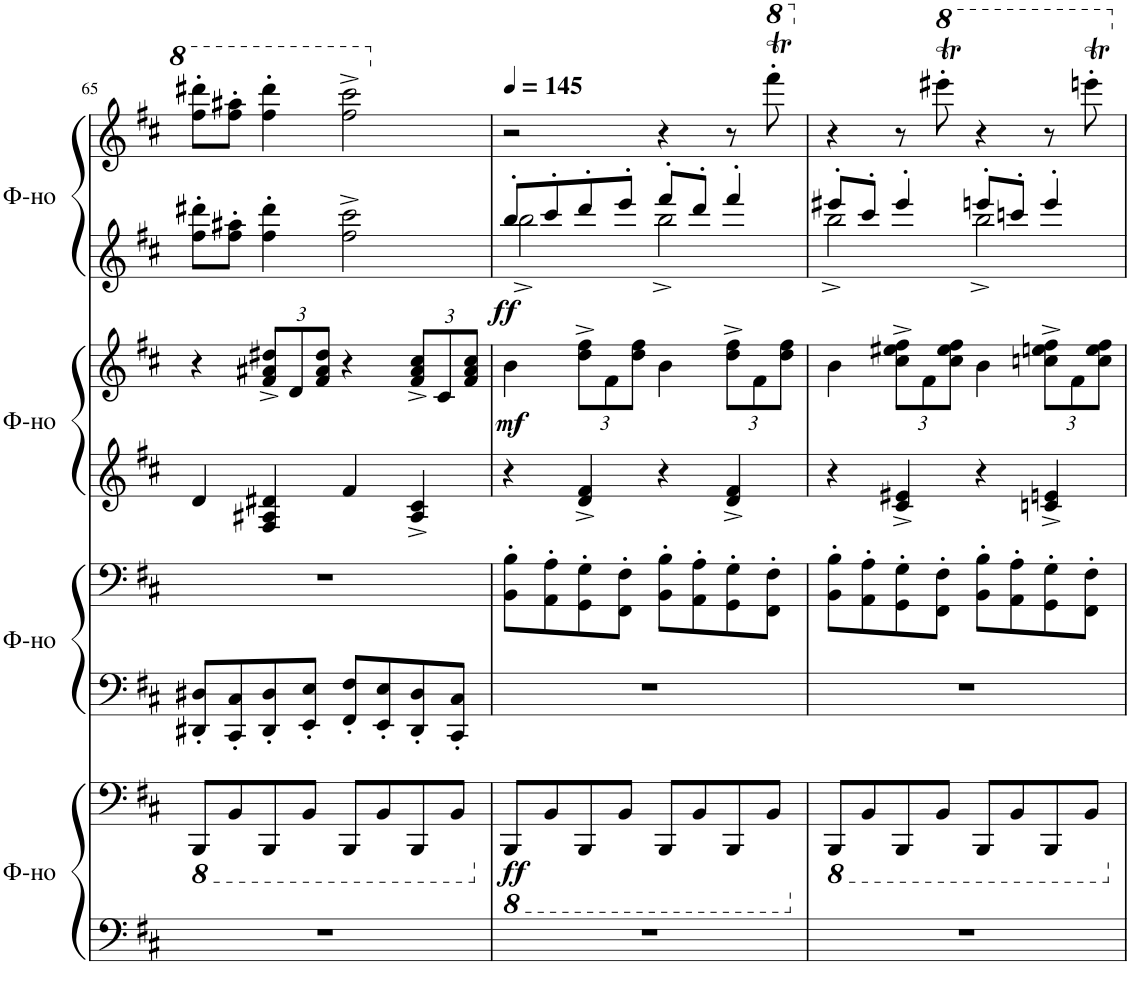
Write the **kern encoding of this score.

**kern	**kern	**dynam	**kern	**kern	**kern	**kern	**dynam	**kern	**kern	**dynam
*part4	*part4	*part4	*part3	*part3	*part2	*part2	*part2	*part1	*part1	*part1
*staff8	*staff7	*staff7/8	*staff6	*staff5	*staff4	*staff3	*staff3/4	*staff2	*staff1	*staff1/2
*I"Фортепиано	*	*	*I"Фортепиано	*	*I"Фортепиано	*	*	*I"Фортепиано	*	*
!!LO:PB:g=z
*clefF4	*clefF4	*	*clefF4	*clefF4	*clefG2	*clefG2	*	*clefG2	*clefG2	*
*k[f#c#]	*k[f#c#]	*	*k[f#c#]	*k[f#c#]	*k[f#c#]	*k[f#c#]	*	*k[f#c#]	*k[f#c#]	*
*M4/4	*M4/4	*	*M4/4	*M4/4	*M4/4	*M4/4	*	*M4/4	*M4/4	*
*met(c)	*met(c)	*	*met(c)	*met(c)	*met(c)	*met(c)	*	*met(c)	*met(c)	*
*	*8ba	*	*	*	*	*	*	*	*	*
=65	=65	=65	=65	=65	=65	=65	=65	=65	=65	=65
1r	8BBBB/L	.	8DD#X/' 8D#X/'L	1r	4d/	4r	.	8ff#\' 8ddd#X\'L	8fff#\' 8dddd#X\'L	.
.	8BBB/	.	8CC#/' 8C#/'	.	.	.	.	8ff#\' 8aa#X\'J	8fff#\' 8aaa#X\'J	.
*	*	*	*	*	*	*Xbrackettup	*	*	*	*
.	8BBBB/	.	8DD#/' 8D#/'	.	4F#/ 4A#X/ 4d#X/	12f#/^ 12a#X/^ 12dd#X/^L	.	4ff#\' 4ddd#\'	4fff#\' 4dddd#\'	.
.	.	.	.	.	.	12d/	.	.	.	.
.	8BBB/J	.	8EE/' 8E/'J	.	.	.	.	.	.	.
.	.	.	.	.	.	12f#/ 12a#/ 12dd#/J	.	.	.	.
.	8BBBB/L	.	8FF#/' 8F#/'L	.	4f#/	4r	.	2ff#\^ 2ccc#\^	2fff#\^ 2cccc#\^	.
.	8BBB/	.	8EE/' 8E/'	.	.	.	.	.	.	.
.	8BBBB/	.	8DD#/' 8D#/'	.	4A#/^ 4c#/^	12f#/^ 12a#/^ 12cc#/^L	.	.	.	.
.	.	.	.	.	.	12c#/	.	.	.	.
.	8BBB/J	.	8CC#/' 8C#/'J	.	.	.	.	.	.	.
.	.	.	.	.	.	12f#/ 12a#/ 12cc#/J	.	.	.	.
=66	=66	=66	=66	=66	=66	=66	=66	=66	=66	=66
*	*X8ba	*	*	*	*	*	*	*	*	*
*	*8ba	*	*	*	*	*	*	*	*	*
*	*	*	*	*	*	*	*	*	*MM145	*
*	*	*	*	*	*	*	*	*^	*	*
!	!	!LO:DY:b	!	!	!	!	!LO:DY:b	!	!	!	!LO:DY:b=2
1r	8BBBB/L	ff	1r	8BB\' 8B\'L	4r	4b\	mf	8bb'/L	2bb^\	2r	ff
.	8BBB/	.	.	8AA\' 8A\'	.	.	.	8ccc#'/	.	.	.
.	8BBBB/	.	.	8GG\' 8G\'	4d/^ 4f#/^	12dd\^ 12ff#\^L	.	8ddd'/	.	.	.
.	.	.	.	.	.	12f#\	.	.	.	.	.
.	8BBB/J	.	.	8FF#\' 8F#\'J	.	.	.	8eee'/J	.	.	.
.	.	.	.	.	.	12dd\ 12ff#\J	.	.	.	.	.
.	8BBBB/L	.	.	8BB\' 8B\'L	4r	4b\	.	8fff#'/L	2bb^\	4r	.
.	8BBB/	.	.	8AA\' 8A\'	.	.	.	8ddd'/J	.	.	.
.	8BBBB/	.	.	8GG\' 8G\'	4d/^ 4f#/^	12dd\^ 12ff#\^L	.	4fff#'/	.	8r	.
.	.	.	.	.	.	12f#\	.	.	.	.	.
*	*	*	*	*	*	*	*	*	*	*8va	*
.	8BBB/J	.	.	8FF#\' 8F#\'J	.	.	.	.	.	8ffff#t'\	.
.	.	.	.	.	.	12dd\ 12ff#\J	.	.	.	.	.
=67	=67	=67	=67	=67	=67	=67	=67	=67	=67	=67	=67
*	*X8ba	*	*	*	*	*	*	*	*	*	*
*	*8ba	*	*	*	*	*	*	*	*	*	*
*	*	*	*	*	*	*	*	*	*	*X8va	*
1r	8BBBB/L	.	1r	8BB\' 8B\'L	4r	4b\	.	8eee#X'/L	2bb^\	4r	.
.	8BBB/	.	.	8AA\' 8A\'	.	.	.	8ccc#'/J	.	.	.
.	8BBBB/	.	.	8GG\' 8G\'	4c#/^ 4e#X/^	12cc#\^ 12ee#X\^ 12ff#\^L	.	4eee#'/	.	8r	.
.	.	.	.	.	.	12f#\	.	.	.	.	.
*	*	*	*	*	*	*	*	*	*	*8va	*
.	8BBB/J	.	.	8FF#\' 8F#\'J	.	.	.	.	.	8eeee#Xt'\	.
.	.	.	.	.	.	12cc#\ 12ee#\ 12ff#\J	.	.	.	.	.
.	8BBBB/L	.	.	8BB\' 8B\'L	4r	4b\	.	8eeen'/L	2bb^\	4r	.
.	8BBB/	.	.	8AA\' 8A\'	.	.	.	8cccn'/J	.	.	.
.	8BBBB/	.	.	8GG\' 8G\'	4cn/^ 4en/^	12ccn\^ 12een\^ 12ff#\^L	.	4eee'/	.	8r	.
.	.	.	.	.	.	12f#\	.	.	.	.	.
.	8BBB/J	.	.	8FF#\' 8F#\'J	.	.	.	.	.	8eeeenT'\	.
.	.	.	.	.	.	12cc\ 12ee\ 12ff#\J	.	.	.	.	.
*	*	*	*	*	*	*	*	*v	*v	*	*
*	*X8ba	*	*	*	*	*	*	*	*	*
*	*	*	*	*	*	*	*	*	*X8va	*
=	=	=	=	=	=	=	=	=	=	=
*-	*-	*-	*-	*-	*-	*-	*-	*-	*-	*-
